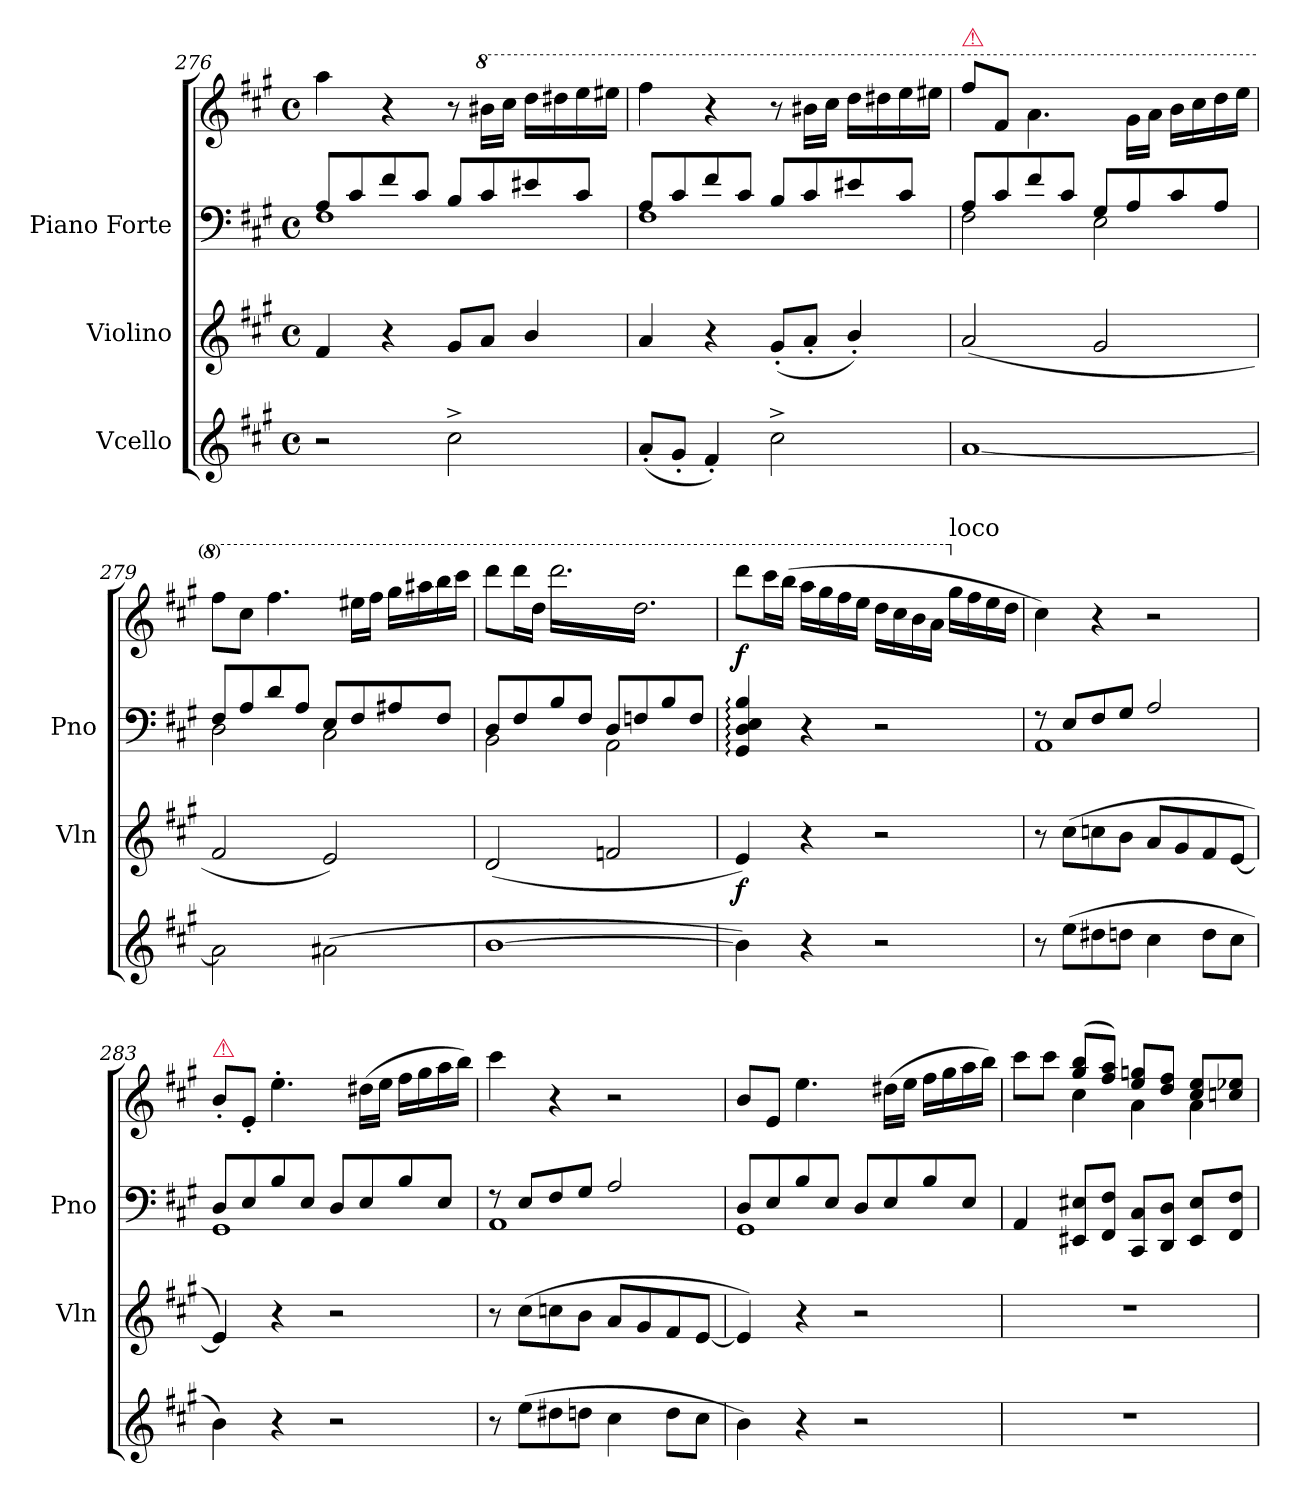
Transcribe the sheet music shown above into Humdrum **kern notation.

**kern	**kern	**dynam	**kern	**kern	**dynam
*part3	*part2	*part2	*part1	*part1	*part1
*staff4	*staff3	*staff3	*staff2	*staff1	*staff1/2
*I"Vcello	*I"Violino	*	*I"Piano Forte	*	*
*	*I'Vln	*	*I'Pno	*	*
*clefG2	*clefG2	*	*clefF4	*clefG2	*
*k[f#c#g#]	*k[f#c#g#]	*	*k[f#c#g#]	*k[f#c#g#]	*
*M4/4	*M4/4	*	*M4/4	*M4/4	*
*met(c)	*met(c)	*	*met(c)	*met(c)	*
=276	=276	=276	=276	=276	=276
*	*	*	*^	*	*
2r	4f#/	.	8A/L	1F#	4aa\	.
.	.	.	8c#/	.	.	.
.	4r	.	8f#/	.	4r	.
.	.	.	8c#/J	.	.	.
2cc#^<\	8g#/L	.	8B/L	.	8r	.
*	*	*	*	*	*8va	*
.	8a/J	.	8c#/	.	16bb#X\LL	.
.	.	.	.	.	16ccc#\JJ	.
.	4b/	.	8e#X/	.	16ddd\LL	.
.	.	.	.	.	16ddd#X\	.
.	.	.	8c#/J	.	16eee\	.
.	.	.	.	.	16eee#X\JJ	.
=277	=277	=277	=277	=277	=277	=277
(>8a'>/L	4a/	.	8A/L	1F#	4fff#\	.
8g#'>/J	.	.	8c#/	.	.	.
4f#'/)	4r	.	8f#/	.	4r	.
.	.	.	8c#/J	.	.	.
2cc#^<\	(>8g#'>/L	.	8B/L	.	8r	.
.	8a'>/J	.	8c#/	.	16bb#X\LL	.
.	.	.	.	.	16ccc#\JJ	.
.	4b'>/)	.	8e#X/	.	16ddd\LL	.
.	.	.	.	.	16ddd#X\	.
.	.	.	8c#/J	.	16eee\	.
.	.	.	.	.	16eee#X\JJ	.
=278	=278	=278	=278	=278	=278	=278
!	!	!	!	!	!LO:TX:a:color=crimson:t=⚠	!
[1a	(>2a/	.	8A/L	2F#\	8fff#\L	.
.	.	.	8c#/	.	8ff#/J	.
.	.	.	8f#/	.	4.aa\	.
.	.	.	8c#/J	.	.	.
.	2g#/	.	8G#/L	2E\	.	.
.	.	.	8A/	.	16gg#\LL	.
.	.	.	.	.	16aa\JJ	.
.	.	.	8c#/	.	16bb\LL	.
.	.	.	.	.	16ccc#\	.
.	.	.	8A/J	.	16ddd\	.
.	.	.	.	.	16eee\JJ	.
=279	=279	=279	=279	=279	=279	=279
2a\]	2f#/	.	8F#/L	2D\	8fff#\L	.
.	.	.	8A/	.	8ccc#\J	.
.	.	.	8d/	.	4.fff#\	.
.	.	.	8A/J	.	.	.
(2a#X\	2e/)	.	8E/L	2C#\	.	.
.	.	.	8F#/	.	16eee#X\LL	.
.	.	.	.	.	16fff#\JJ	.
.	.	.	8A#X/	.	16ggg#\LL	.
.	.	.	.	.	16aaa#X\	.
.	.	.	8F#/J	.	16bbb\	.
.	.	.	.	.	16cccc#\JJ	.
=280	=280	=280	=280	=280	=280	=280
[1b	(2d/	.	8D/L	2BB\	8dddd\L	.
.	.	.	8F#/	.	16dddd\L	.
.	.	.	.	.	16ddd\JJ	.
*	*	*	*	*	*tremolo	*
.	.	.	8B/	.	16dddd\LL	.
.	.	.	.	.	16ddd\	.
.	.	.	8F#/J	.	16dddd\	.
.	.	.	.	.	16ddd\	.
.	2fn/	.	8D/L	2AA\	16dddd\	.
.	.	.	.	.	16ddd\	.
.	.	.	8Fn/	.	16dddd\	.
.	.	.	.	.	16ddd\	.
.	.	.	8B/	.	16dddd\	.
.	.	.	.	.	16ddd\	.
.	.	.	8F/J	.	16dddd\	.
.	.	.	.	.	16ddd\JJ	.
*	*	*	*	*	*Xtremolo	*
*	*	*	*v	*v	*	*
=281	=281	=281	=281	=281	=281
4b\])	4e/)	f	4GG#:/ 4D:/ 4E:/ 4B:/	8dddd\L	f
.	.	.	.	.	.
.	.	.	.	16cccc#\L	.
.	.	.	.	(16bbb\JJ	.
4r	4r	.	4r	16aaa\LL	.
.	.	.	.	16ggg#\	.
.	.	.	.	16fff#\	.
.	.	.	.	16eee\JJ	.
2r	2r	.	2r	16ddd\LL	.
.	.	.	.	16ccc#\	.
.	.	.	.	16bb\	.
.	.	.	.	16aa\JJ	.
*	*	*	*	*X8va	*
!	!	!	!	!LO:TX:a:t=loco	!
.	.	.	.	16gg#\LL	.
.	.	.	.	16ff#\	.
.	.	.	.	16ee\	.
.	.	.	.	16dd\JJ	.
=282	=282	=282	=282	=282	=282
*	*	*	*^	*	*
8r	8r	.	8rF	1AA	4cc#\)	.
(8ee\L	(8cc#\L	.	8E/L	.	.	.
8dd#X\	8ccn\	.	8F#/	.	4r	.
8ddn\J	8b\J	.	8G#/J	.	.	.
4cc#\	8a/L	.	2A/	.	2r	.
.	8g#/	.	.	.	.	.
8dd\L	8f#/	.	.	.	.	.
8cc#\J	[8e/J	.	.	.	.	.
=283	=283	=283	=283	=283	=283	=283
!	!	!	!	!	!LO:TX:a:color=crimson:t=⚠	!
4b\)	4e/])	.	8D/L	1GG#	8b'\L	.
.	.	.	8E/	.	8e'</J	.
4r	4r	.	8B/	.	4.ee'\	.
.	.	.	8E/J	.	.	.
2r	2r	.	8D/L	.	.	.
.	.	.	8E/	.	(16dd#X\LL	.
.	.	.	.	.	16ee\JJ	.
.	.	.	8B/	.	16ff#\LL	.
.	.	.	.	.	16gg#\	.
.	.	.	8E/J	.	16aa\	.
.	.	.	.	.	16bb\JJ)	.
=284	=284	=284	=284	=284	=284	=284
8r	8r	.	8rF	1AA	4ccc#\	.
(8ee\L	(8cc#\L	.	8E/L	.	.	.
8dd#X\	8ccn\	.	8F#/	.	4r	.
8ddn\J	8b\J	.	8G#/J	.	.	.
4cc#\	8a/L	.	2A/	.	2r	.
.	8g#/	.	.	.	.	.
8dd\L	8f#/	.	.	.	.	.
8cc#\J	[8e/J	.	.	.	.	.
=285	=285	=285	=285	=285	=285	=285
4b\)	4e/])	.	8D/L	1GG#	8b/L	.
.	.	.	8E/	.	8e/J	.
4r	4r	.	8B/	.	4.ee\	.
.	.	.	8E/J	.	.	.
2r	2r	.	8D/L	.	.	.
.	.	.	8E/	.	(16dd#X\LL	.
.	.	.	.	.	16ee\JJ	.
.	.	.	8B/	.	16ff#\LL	.
.	.	.	.	.	16gg#\	.
.	.	.	8E/J	.	16aa\	.
.	.	.	.	.	16bb\JJ)	.
*	*	*	*v	*v	*	*
=286	=286	=286	=286	=286	=286
*	*	*	*	*^	*
1r	1r	.	4AA/	8ccc#\L	4ryy	.
.	.	.	.	8ccc#\J	.	.
.	.	.	8EE#X/ 8E#X/L	(<8gg#/ 8bb/L	4cc#\	.
.	.	.	8FF#/ 8F#/J	8ff#/ 8aa/J)	.	.
.	.	.	8CC#/ 8C#/L	8ee/ 8ggn/L	4a\	.
.	.	.	8DD/ 8D/J	8dd/ 8ff#/J	.	.
.	.	.	8EE#/ 8E#/L	8cc#/ 8ee/L	4a\	.
.	.	.	8FF#/ 8F#/J	8ccn/ 8ee-X/J	.	.
*	*	*	*	*v	*v	*
=	=	=	=	=	=
*-	*-	*-	*-	*-	*-
